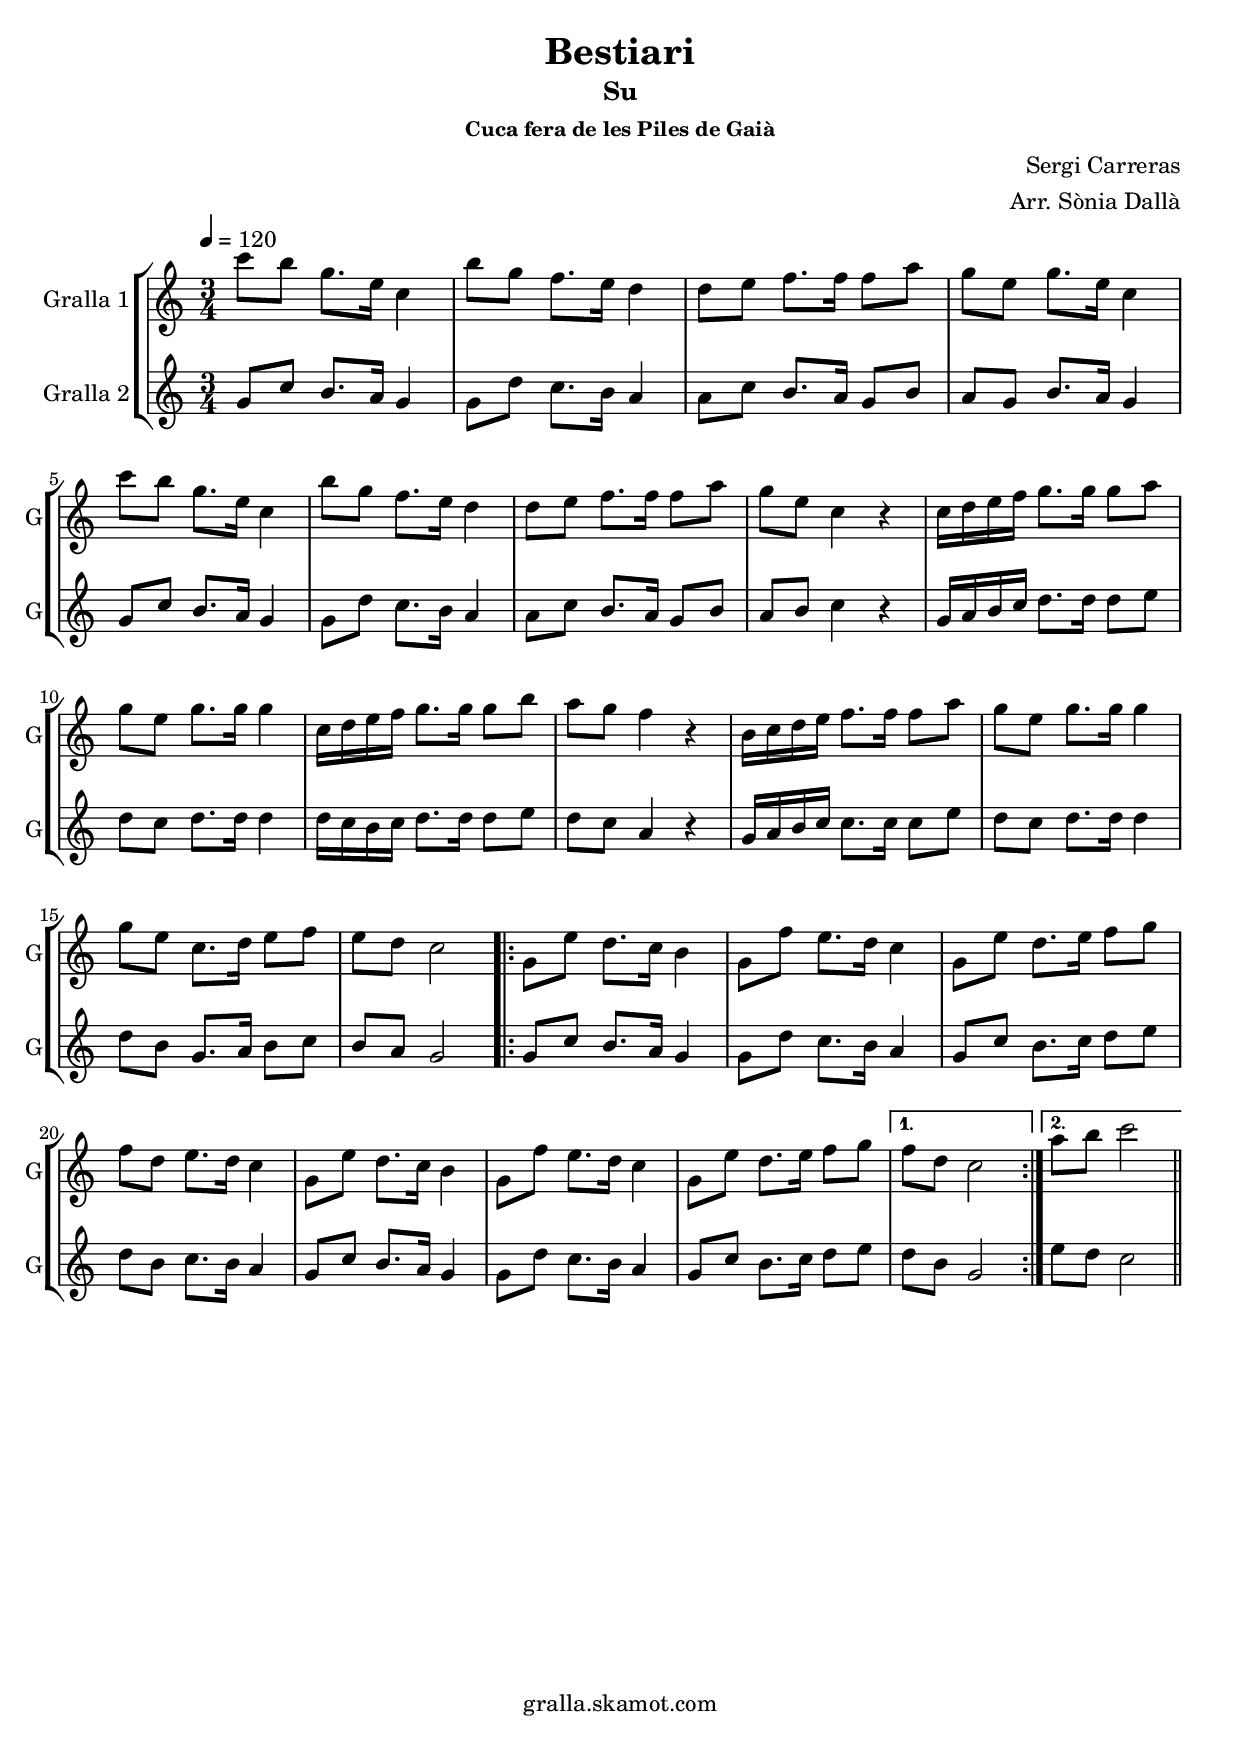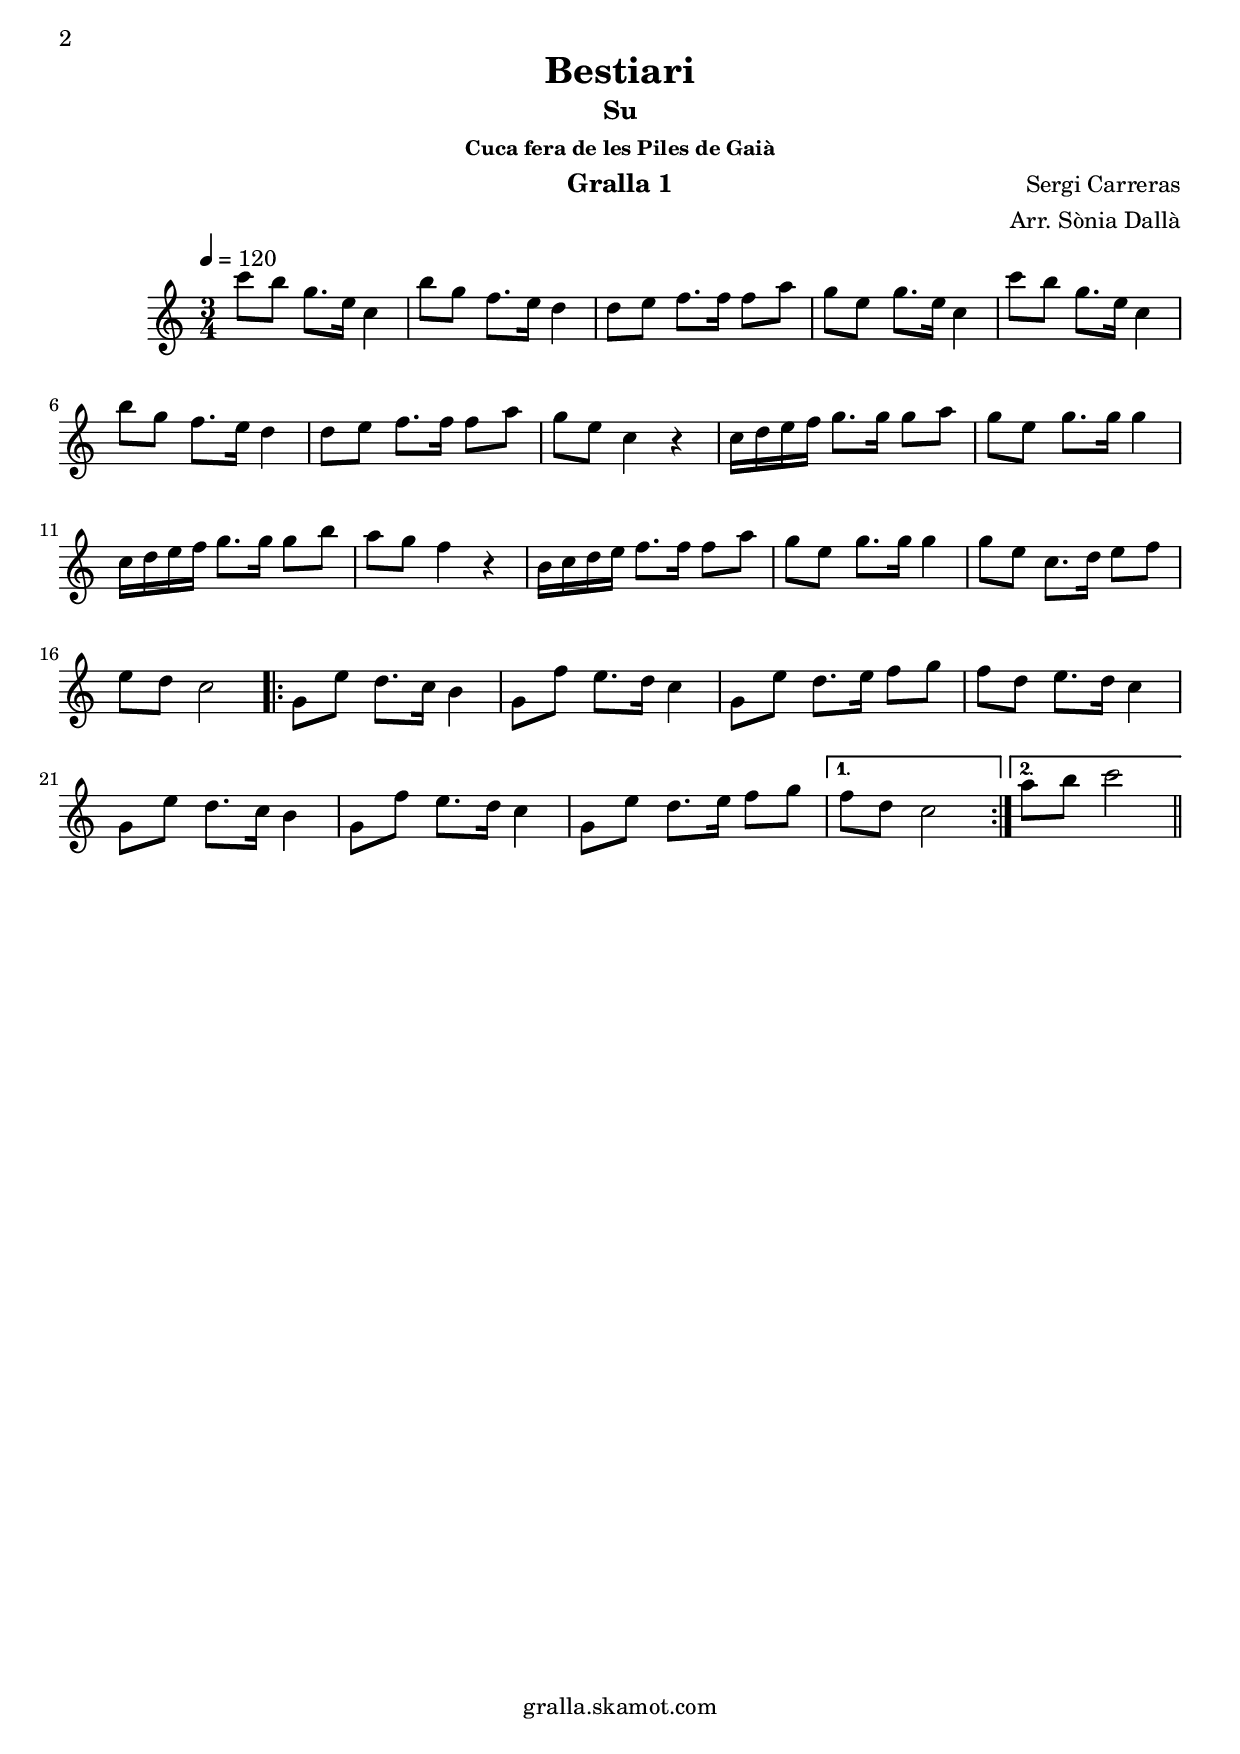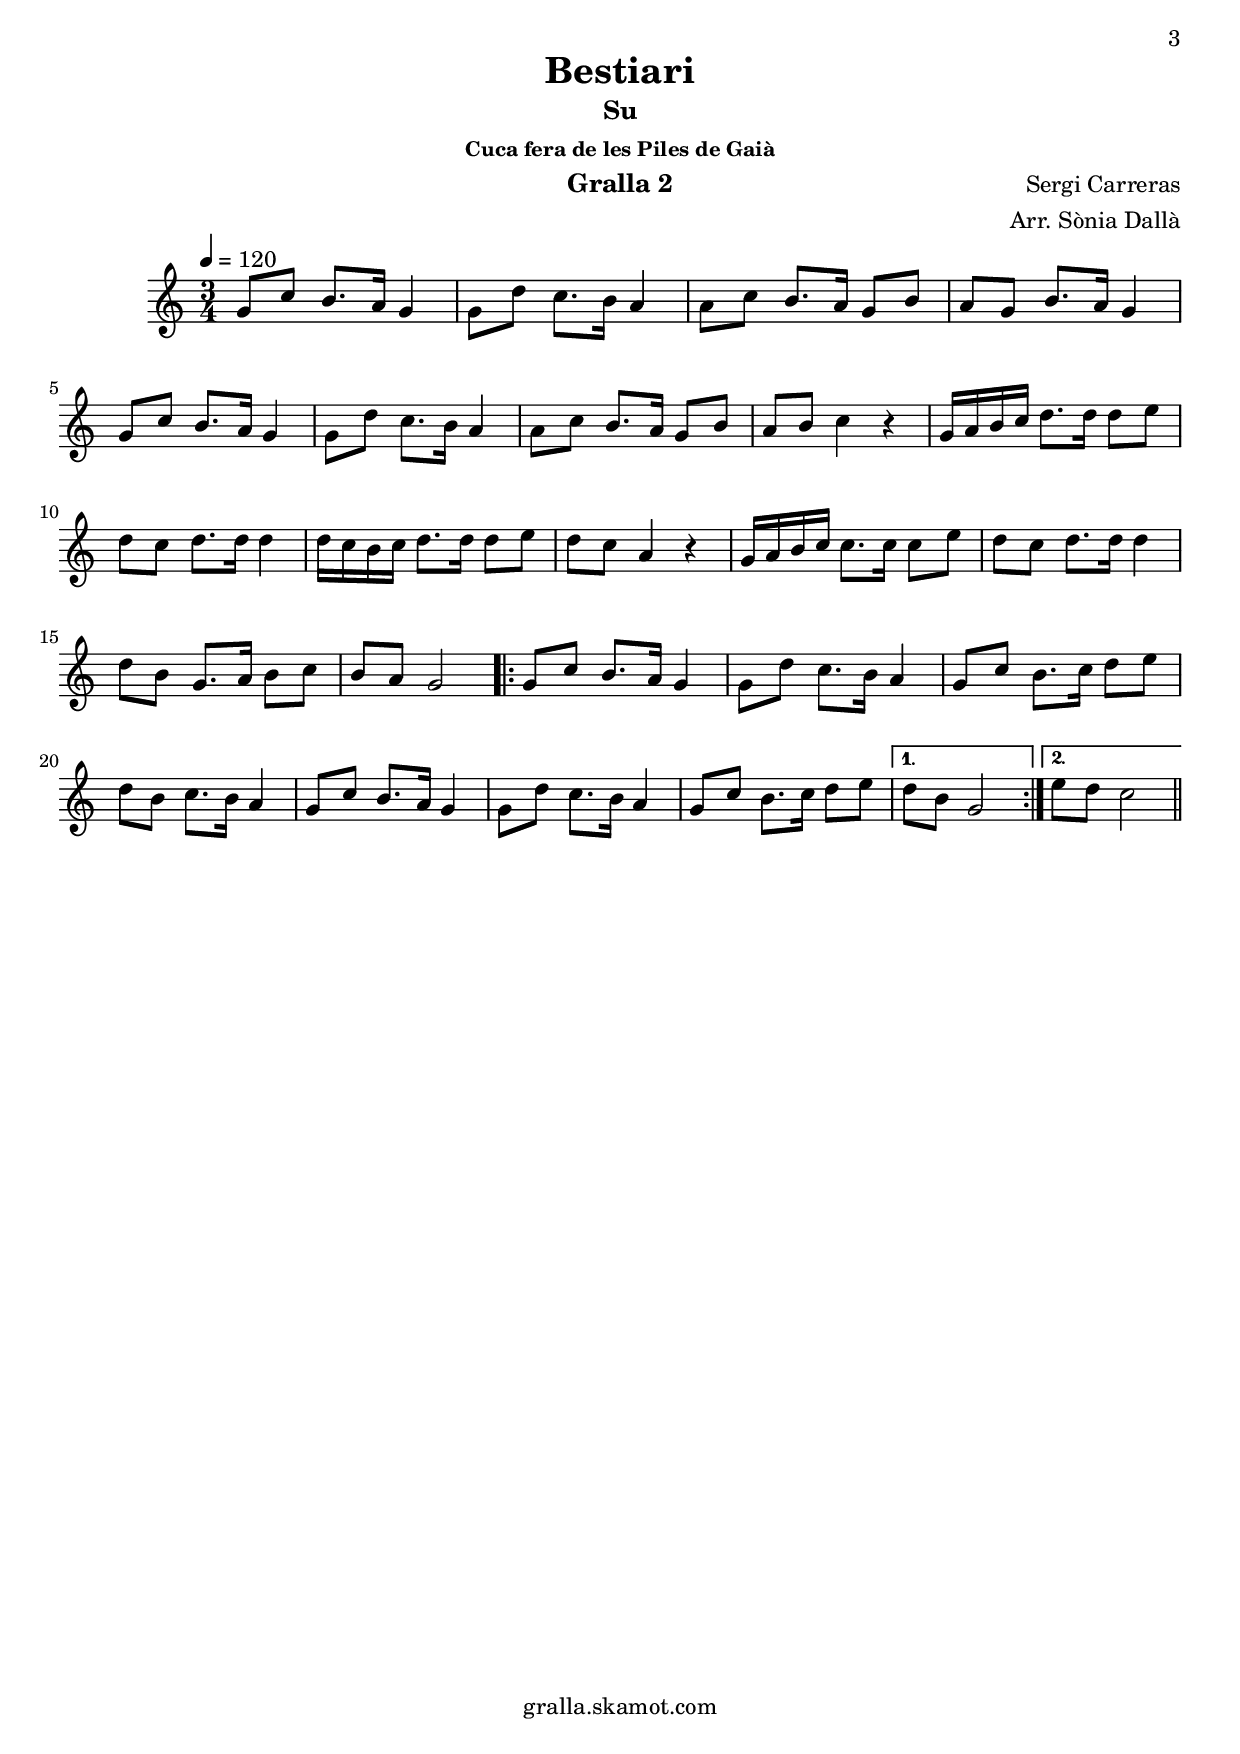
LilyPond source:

\version "2.16.2"

\header {
  dedication=""
  title="Bestiari"
  subtitle="Su"
  subsubtitle="Cuca fera de les Piles de Gaià"
  poet=""
  meter=""
  piece=""
  composer="Sergi Carreras"
  arranger="Arr. Sònia Dallà"
  opus=""
  instrument=""
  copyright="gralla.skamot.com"
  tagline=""
}

liniaroAa =
\relative c'''
{
  \tempo 4=120
  \clef treble
  \key c \major
  \time 3/4
  c8 b g8. e16 c4  |
  b'8 g f8. e16 d4  |
  d8 e f8. f16 f8 a  |
  g8 e g8. e16 c4  |
  %05
  c'8 b g8. e16 c4  |
  b'8 g f8. e16 d4  |
  d8 e f8. f16 f8 a  |
  g8 e c4 r  |
  c16 d e f g8. g16 g8 a  |
  %10
  g8 e g8. g16 g4  |
  c,16 d e f g8. g16 g8 b  |
  a8 g f4 r  |
  b,16 c d e f8. f16 f8 a  |
  g8 e g8. g16 g4  |
  %15
  g8 e c8. d16 e8 f  |
  e8 d c2  |
  \repeat volta 2 { g8 e' d8. c16 b4  |
  g8 f' e8. d16 c4  |
  g8 e' d8. e16 f8 g  |
  %20
  f8 d e8. d16 c4  |
  g8 e' d8. c16 b4  |
  g8 f' e8. d16 c4  |
  g8 e' d8. e16 f8 g }
  \alternative { { f8 d c2 }
  %25
  { a'8 b c2 } } \bar "||"
}

liniaroAb =
\relative g'
{
  \tempo 4=120
  \clef treble
  \key c \major
  \time 3/4
  g8 c b8. a16 g4  |
  g8 d' c8. b16 a4  |
  a8 c b8. a16 g8 b  |
  a8 g b8. a16 g4  |
  %05
  g8 c b8. a16 g4  |
  g8 d' c8. b16 a4  |
  a8 c b8. a16 g8 b  |
  a8 b c4 r  |
  g16 a b c d8. d16 d8 e  |
  %10
  d8 c d8. d16 d4  |
  d16 c b c d8. d16 d8 e  |
  d8 c a4 r  |
  g16 a b c c8. c16 c8 e  |
  d8 c d8. d16 d4  |
  %15
  d8 b g8. a16 b8 c  |
  b8 a g2  |
  \repeat volta 2 { g8 c b8. a16 g4  |
  g8 d' c8. b16 a4  |
  g8 c b8. c16 d8 e  |
  %20
  d8 b c8. b16 a4  |
  g8 c b8. a16 g4  |
  g8 d' c8. b16 a4  |
  g8 c b8. c16 d8 e }
  \alternative { { d8 b g2 }
  %25
  { e'8 d c2 } } \bar "||"
}

\bookpart {
  \score {
    \new StaffGroup {
      \override Score.RehearsalMark #'self-alignment-X = #LEFT
      <<
        \new Staff \with {instrumentName = #"Gralla 1" shortInstrumentName = #"G"} \liniaroAa
        \new Staff \with {instrumentName = #"Gralla 2" shortInstrumentName = #"G"} \liniaroAb
      >>
    }
    \layout {}
  }
  \score { \unfoldRepeats
    \new StaffGroup {
      \override Score.RehearsalMark #'self-alignment-X = #LEFT
      <<
        \new Staff \with {instrumentName = #"Gralla 1" shortInstrumentName = #"G"} \liniaroAa
        \new Staff \with {instrumentName = #"Gralla 2" shortInstrumentName = #"G"} \liniaroAb
      >>
    }
    \midi {
      \set Staff.midiInstrument = "oboe"
      \set DrumStaff.midiInstrument = "drums"
    }
  }
}

\bookpart {
  \header {instrument="Gralla 1"}
  \score {
    \new StaffGroup {
      \override Score.RehearsalMark #'self-alignment-X = #LEFT
      <<
        \new Staff \liniaroAa
      >>
    }
    \layout {}
  }
  \score { \unfoldRepeats
    \new StaffGroup {
      \override Score.RehearsalMark #'self-alignment-X = #LEFT
      <<
        \new Staff \liniaroAa
      >>
    }
    \midi {
      \set Staff.midiInstrument = "oboe"
      \set DrumStaff.midiInstrument = "drums"
    }
  }
}

\bookpart {
  \header {instrument="Gralla 2"}
  \score {
    \new StaffGroup {
      \override Score.RehearsalMark #'self-alignment-X = #LEFT
      <<
        \new Staff \liniaroAb
      >>
    }
    \layout {}
  }
  \score { \unfoldRepeats
    \new StaffGroup {
      \override Score.RehearsalMark #'self-alignment-X = #LEFT
      <<
        \new Staff \liniaroAb
      >>
    }
    \midi {
      \set Staff.midiInstrument = "oboe"
      \set DrumStaff.midiInstrument = "drums"
    }
  }
}

